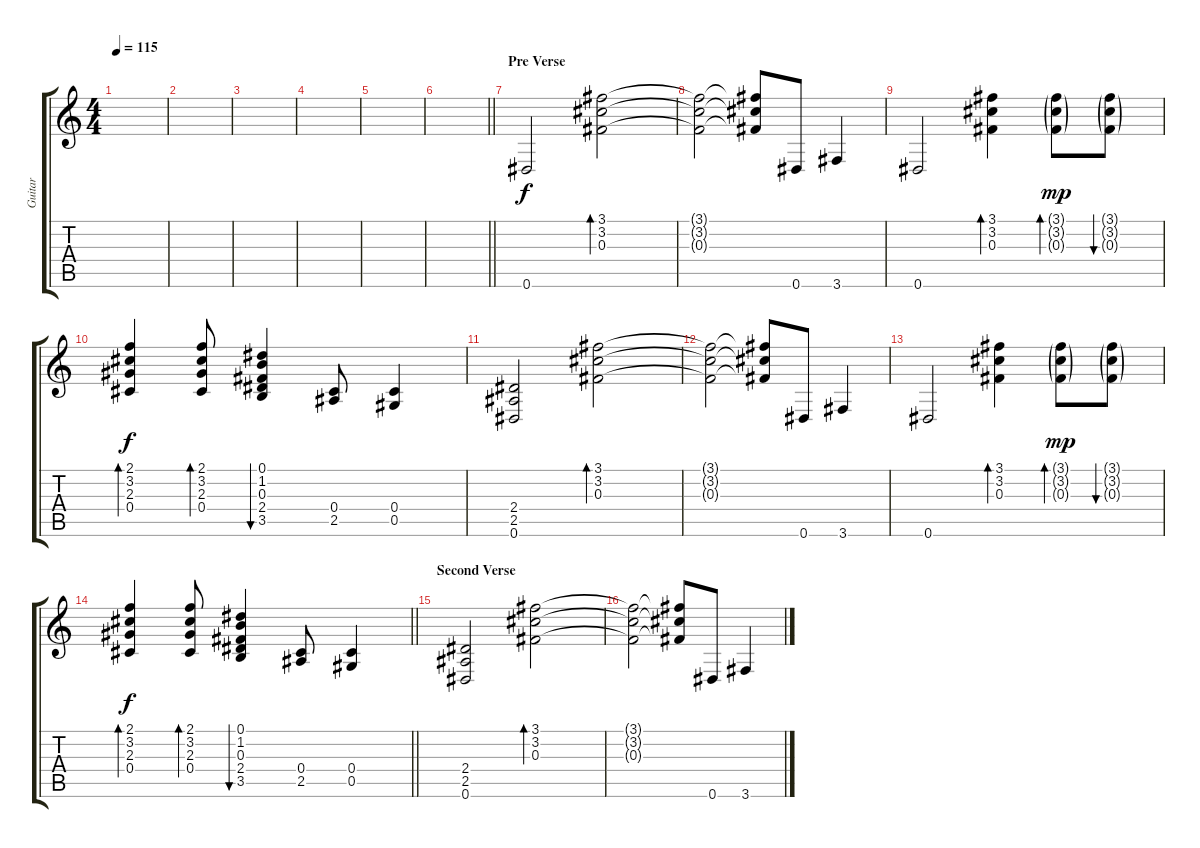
\track ("Guitar" "Guitar") {instrument acousticguitarsteel}
\staff {score tabs}
\tuning (Eb4 Bb3 Gb3 Db3 Ab2 Eb2) {hide}
\ts (4 4)
\tempo 115
\clef g2
\ks c
|
|
|
|
|
\barLineRight lightlight
|
\section ("" "Pre Verse")
0.6.2{volume 11} (3.1 3.2 0.3).2{bd 60} |
(3.1{t} 3.2{t} 0.3{t}).2 (3.1{t} 3.2{t} 0.3{t}).8 0.6.8 3.6.4 |
0.6.2 (3.1 3.2 0.3).4{bd 60} (3.1{g} 3.2{g} 0.3{g}).8{bd 60 dy mp} (3.1{g} 3.2{g} 0.3{g}).8{bu 60} |
(2.1 3.2 2.3 0.4).4{bd 60 dy f} (2.1 3.2 2.3 0.4).8{bd 60} (0.1 1.2 0.3 2.4 3.5).4{bu 60} (0.4 2.5).8 (0.4 0.5).4 |
(2.4 2.5 0.6).2 (3.1 3.2 0.3).2{bd 60} |
(3.1{t} 3.2{t} 0.3{t}).2 (3.1{t} 3.2{t} 0.3{t}).8 0.6.8 3.6.4 |
0.6.2 (3.1 3.2 0.3).4{bd 60} (3.1{g} 3.2{g} 0.3{g}).8{bd 60 dy mp} (3.1{g} 3.2{g} 0.3{g}).8{bu 60} |
\barLineRight lightlight
(2.1 3.2 2.3 0.4).4{bd 60 dy f} (2.1 3.2 2.3 0.4).8{bd 60} (0.1 1.2 0.3 2.4 3.5).4{bu 60} (0.4 2.5).8 (0.4 0.5).4 |
\section ("" "Second Verse")
(2.4 2.5 0.6).2 (3.1 3.2 0.3).2{bd 60} |
(3.1{t} 3.2{t} 0.3{t}).2 (3.1{t} 3.2{t} 0.3{t}).8 0.6.8 3.6.4
